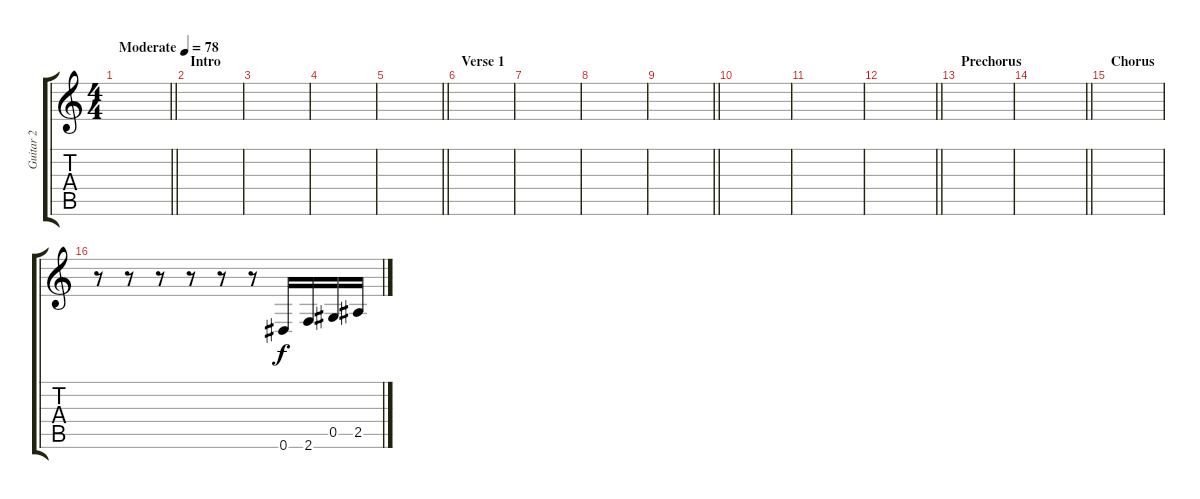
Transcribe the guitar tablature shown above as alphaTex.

\track ("Guitar 2" "Guitar 2") {instrument distortionguitar}
\staff {score tabs}
\tuning (Eb4 Bb3 Gb3 Db3 Ab2 Eb2) {hide}
\ts (4 4)
\tempo (78 "Moderate")
\clef g2
\barLineRight lightlight
\ks c
|
\section ("" "Intro")
|
|
|
\barLineRight lightlight
|
\section ("" "Verse 1")
|
|
|
\barLineRight lightlight
|
|
|
\barLineRight lightlight
|
\section ("" "Prechorus")
|
\barLineRight lightlight
|
\section ("" "Chorus")
|
r.8 r.8 r.8 r.8 r.8 r.8 0.6.16 2.6.16 0.5.16 2.5.16
